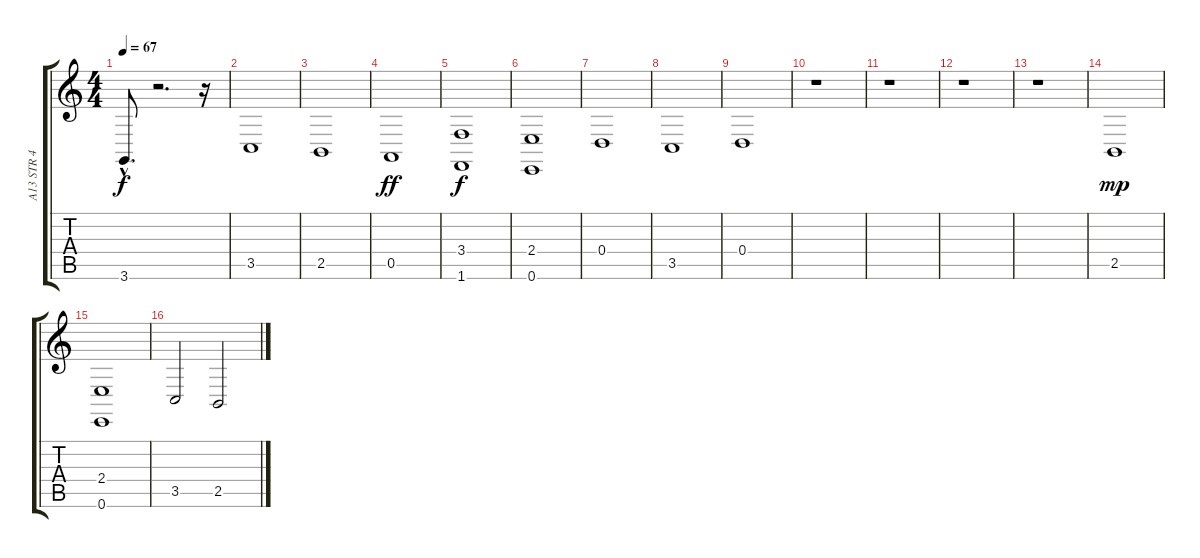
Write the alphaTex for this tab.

\track ("A13 STR 4" "A13 STR 4") {instrument stringensemble2}
\staff {score tabs}
\tuning (E4 B3 G3 D3 A2 E2) {hide}
\ts (4 4)
\tempo 67
\clef g2
\ks c
3.6{hac t}.8{d dy f} r.2{d} r.16 |
3.5.1 |
2.5.1 |
0.5.1{dy ff} |
(3.4 1.6).1{dy f} |
(2.4 0.6).1 |
0.4.1 |
3.5.1 |
0.4.1 |
r.1 |
r.1 |
r.1 |
r.1 |
2.5.1{dy mp} |
(2.4 0.6).1 |
3.5.2 2.5.2
